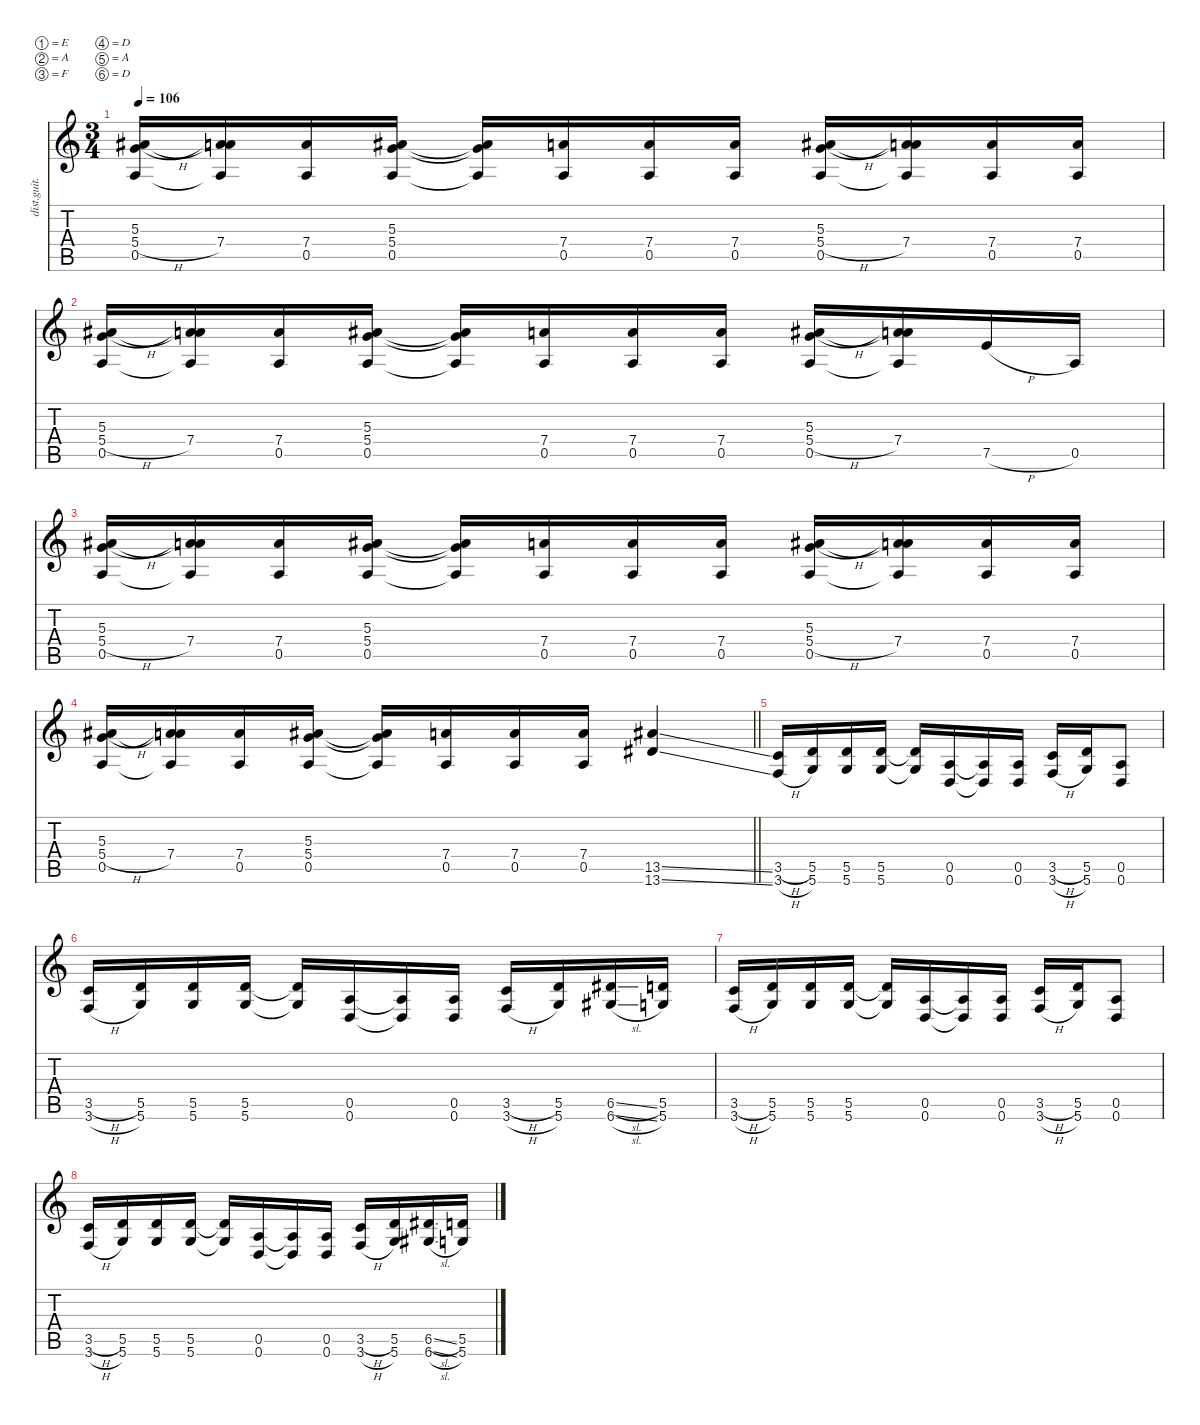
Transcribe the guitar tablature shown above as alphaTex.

\defaultSystemsLayout 4
\hideDynamics
\bracketExtendMode nobrackets
\otherSystemsTrackNameOrientation horizontal
\track ("Track 2" "dist.guit.") {instrument distortionguitar}
\staff {score tabs}
\tuning (E4 A3 F3 D3 A2 D2)
\ts (3 4)
\tempo 106
\clef g2
\ks c
(5.3{acc #} 5.4{h} 0.5).16{dy f beam Up} (5.3{t acc #} 7.4 0.5{t}).16{beam Up} (7.4 0.5).16{beam Up} (5.3{acc #} 5.4 0.5).16{beam Up} (5.3{t acc #} 5.4{t} 0.5{t}).16{beam Up} (7.4 0.5).16{beam Up} (7.4 0.5).16{beam Up} (7.4 0.5).16{beam Up} (5.3{acc #} 5.4{h} 0.5).16{beam Up} (5.3{t acc #} 7.4 0.5{t}).16{beam Up} (7.4 0.5).16{beam Up} (7.4 0.5).16{beam Up} |
(5.3{acc #} 5.4{h} 0.5).16{beam Up} (5.3{t acc #} 7.4 0.5{t}).16{beam Up} (7.4 0.5).16{beam Up} (5.3{acc #} 5.4 0.5).16{beam Up} (5.3{t acc #} 5.4{t} 0.5{t}).16{beam Up} (7.4 0.5).16{beam Up} (7.4 0.5).16{beam Up} (7.4 0.5).16{beam Up} (5.3{acc #} 5.4{h} 0.5).16{beam Up} (5.3{t acc #} 7.4 0.5{t}).16{beam Up} 7.5{h}.16{beam Up} 0.5.16{beam Up} |
(5.3{acc #} 5.4{h} 0.5).16{beam Up} (5.3{t acc #} 7.4 0.5{t}).16{beam Up} (7.4 0.5).16{beam Up} (5.3{acc #} 5.4 0.5).16{beam Up} (5.3{t acc #} 5.4{t} 0.5{t}).16{beam Up} (7.4 0.5).16{beam Up} (7.4 0.5).16{beam Up} (7.4 0.5).16{beam Up} (5.3{acc #} 5.4{h} 0.5).16{beam Up} (5.3{t acc #} 7.4 0.5{t}).16{beam Up} (7.4 0.5).16{beam Up} (7.4 0.5).16{beam Up} |
\barLineRight lightlight
(5.3{acc #} 5.4{h} 0.5).16{beam Up} (5.3{t acc #} 7.4 0.5{t}).16{beam Up} (7.4 0.5).16{beam Up} (5.3{acc #} 5.4 0.5).16{beam Up} (5.3{t acc #} 5.4{t} 0.5{t}).16{beam Up} (7.4 0.5).16{beam Up} (7.4 0.5).16{beam Up} (7.4 0.5).16{beam Up} (13.5{ss acc #} 13.6{ss acc #}).4{beam Up} |
\section ("" "")
(3.5{h} 3.6{h}).16{beam Up} (5.5 5.6).16{beam Up} (5.5 5.6).16{beam Up} (5.5 5.6).16{beam Up} (5.5{t} 5.6{t}).16{beam Up} (0.5 0.6).16{beam Up} (0.5{t} 0.6{t}).16{beam Up} (0.5 0.6).16{beam Up} (3.5{h} 3.6{h}).16{beam Up} (5.5 5.6).16{beam Up} (0.5 0.6).8{beam Up} |
(3.5{h} 3.6{h}).16{beam Up} (5.5 5.6).16{beam Up} (5.5 5.6).16{beam Up} (5.5 5.6).16{beam Up} (5.5{t} 5.6{t}).16{beam Up} (0.5 0.6).16{beam Up} (0.5{t} 0.6{t}).16{beam Up} (0.5 0.6).16{beam Up} (3.5{h} 3.6{h}).16{beam Up} (5.5 5.6).16{beam Up} (6.5{sl acc #} 6.6{sl acc #}).16{beam Up} (5.5 5.6).16{beam Up} |
(3.5{h} 3.6{h}).16{beam Up} (5.5 5.6).16{beam Up} (5.5 5.6).16{beam Up} (5.5 5.6).16{beam Up} (5.5{t} 5.6{t}).16{beam Up} (0.5 0.6).16{beam Up} (0.5{t} 0.6{t}).16{beam Up} (0.5 0.6).16{beam Up} (3.5{h} 3.6{h}).16{beam Up} (5.5 5.6).16{beam Up} (0.5 0.6).8{beam Up} |
(3.5{h} 3.6{h}).16{beam Up} (5.5 5.6).16{beam Up} (5.5 5.6).16{beam Up} (5.5 5.6).16{beam Up} (5.5{t} 5.6{t}).16{beam Up} (0.5 0.6).16{beam Up} (0.5{t} 0.6{t}).16{beam Up} (0.5 0.6).16{beam Up} (3.5{h} 3.6{h}).16{beam Up} (5.5 5.6).16{beam Up} (6.5{sl acc #} 6.6{sl acc #}).16{beam Up} (5.5 5.6).16{beam Up}
